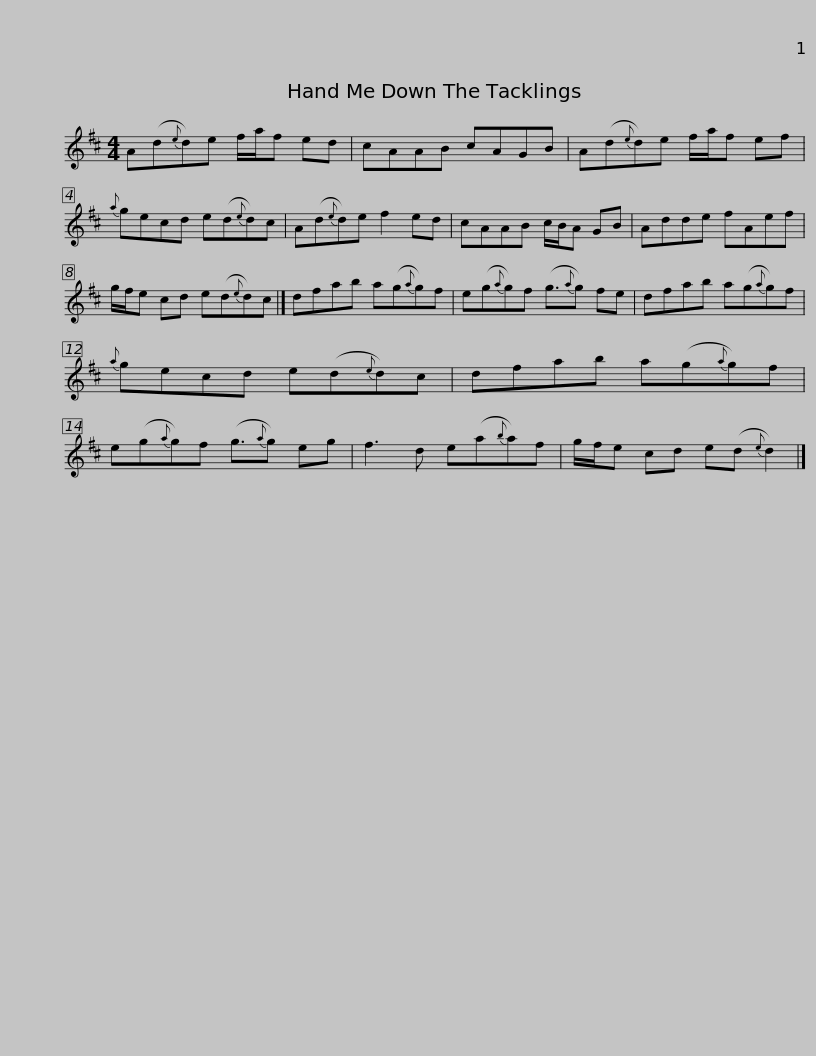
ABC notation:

X:1
L:1/8
M:4/4
I:linebreak $
K:D
V:1 treble
V:1
 A(d{e}d)e f/a/f ed | cAAB cAGB | A(d{e}d)e f/a/f ef |{a} gecd e(d{e}d)c |$ A(d{e}d)e f2 ed | %5
 cAAB c/B/A GB | Adde fAef | g/f/e cd e(d{e}d)c |] dfab a(g{a}g)f |$ e(g{a}g)f (g3/2{a}g) fe | %10
 dfab a(g{a}g)f |{a} gecd e(d{e}d)c | dfab a(g{a}g)f |$ e(g{a}g)f (g3/2{a}g) eg | f3 d e(a{b}a)f | %15
 g/f/e cd e(d{e} d2) |] %16
